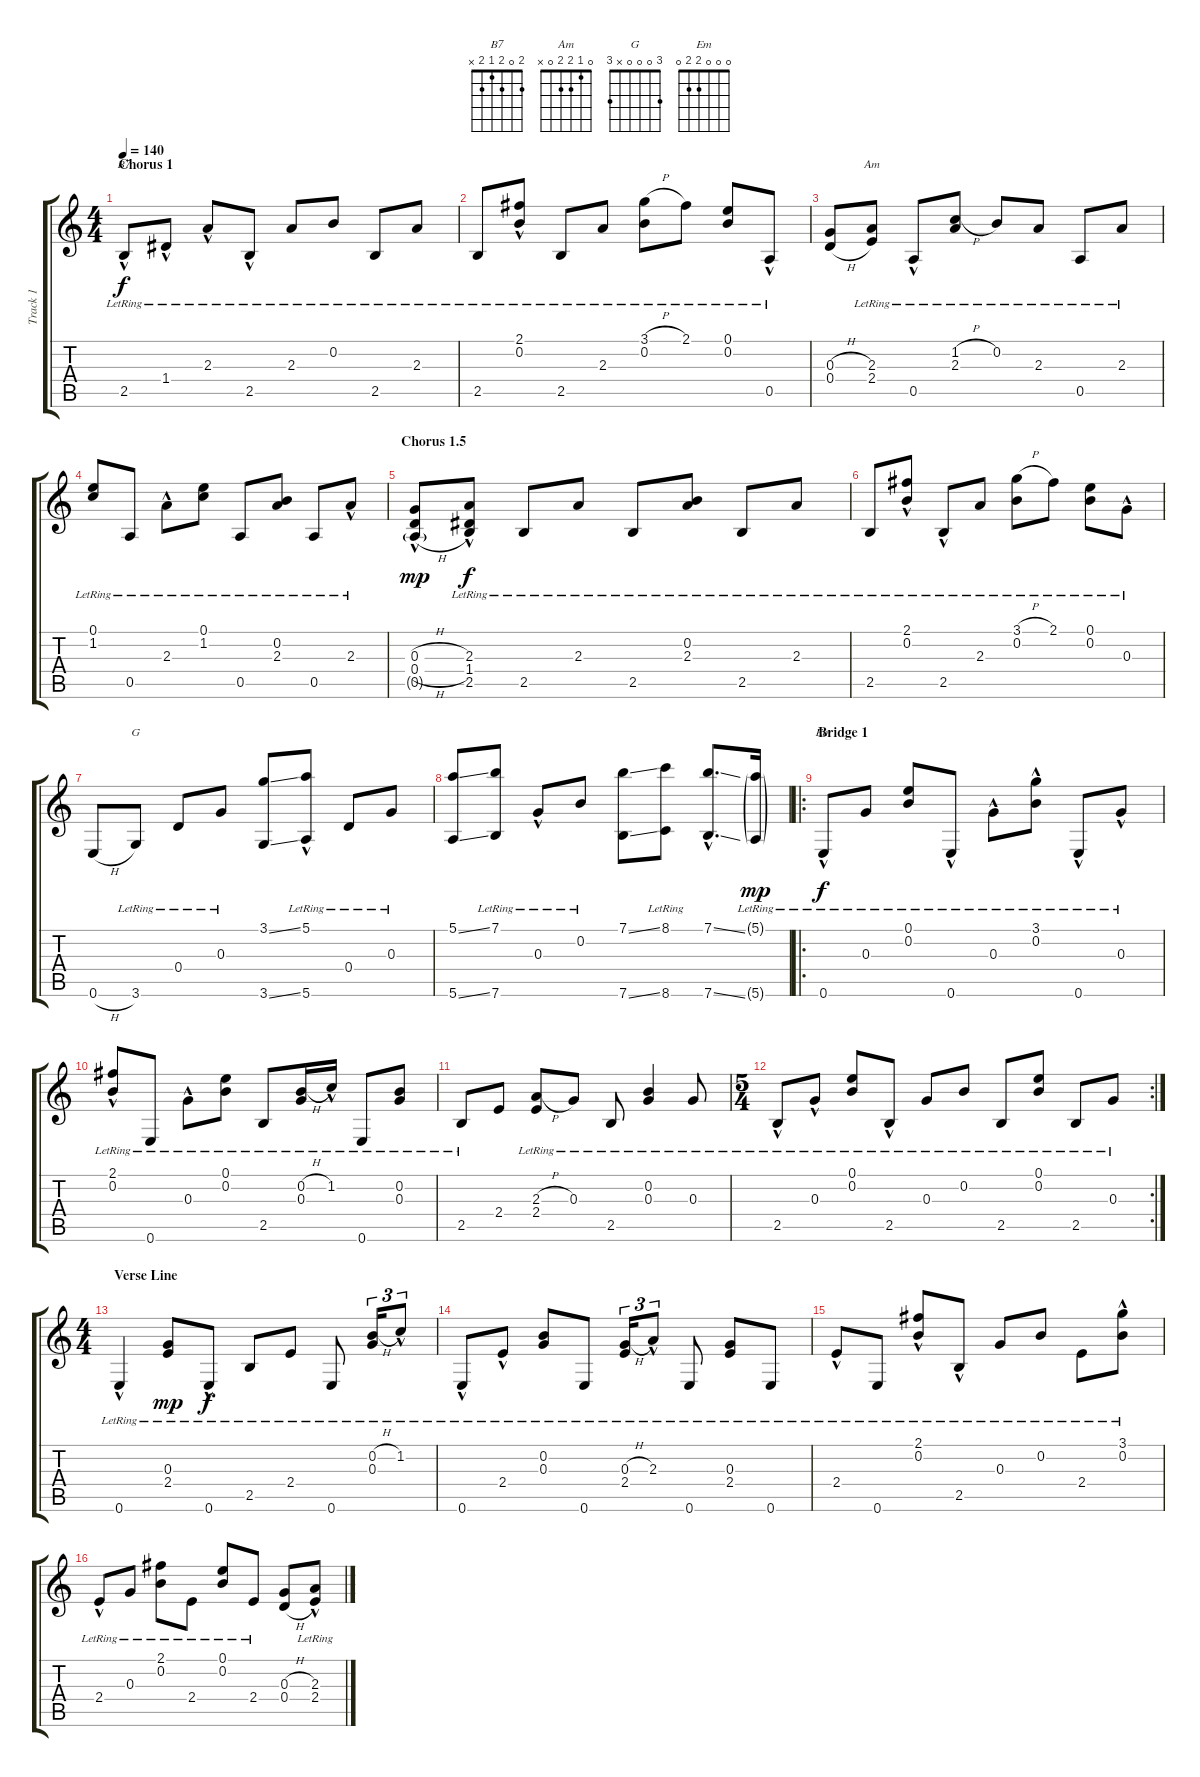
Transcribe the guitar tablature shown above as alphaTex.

\track ("Track 1" "Track 1") {instrument acousticguitarsteel}
\staff {score tabs}
\tuning (E4 B3 G3 D3 A2 E2) {hide}
\chord ("B7" 2 0 2 1 2 x)
\chord ("Am" 0 1 2 2 0 x)
\chord ("G" 3 0 0 0 x 3)
\chord ("Em" 0 0 0 2 2 0)
\ts (4 4)
\section ("" "Chorus 1")
\tempo 140
\clef g2
\ks c
2.5{hac lr}.8{ch "B7" dy f} 1.4{hac lr}.8 2.3{hac lr}.8 2.5{hac lr}.8 2.3{lr}.8 0.2{lr}.8 2.5{lr}.8 2.3{lr}.8 |
2.5{lr}.8 (2.1{hac lr} 0.2{lr}).8 2.5{lr}.8 2.3{lr}.8 (3.1{h} 0.2{lr}).8 2.1{lr}.8 (0.1{lr} 0.2{lr}).8 0.5{hac lr}.8 |
(0.3{h} 0.4{h}).8 (2.3{lr} 2.4{lr}).8{ch "Am"} 0.5{hac lr}.8 (1.2{h} 2.3{lr}).8 0.2{lr}.8 2.3{lr}.8 0.5{lr}.8 2.3{lr}.8 |
(0.1{lr} 1.2{lr}).8 0.5{lr}.8 2.3{hac lr}.8 (0.1{lr} 1.2{lr}).8 0.5{lr}.8 (0.2{lr} 2.3{lr}).8 0.5{lr}.8 2.3{hac lr}.8 |
\section ("" "Chorus 1.5")
(0.3{h} 0.4{h} 0.5{h g hac}).8{dy mp} (2.3 1.4{hac lr} 2.5).8{dy f} 2.5{lr}.8 2.3{lr}.8 2.5{lr}.8 (0.2{lr} 2.3{lr}).8 2.5{lr}.8 2.3{lr}.8 |
2.5{lr}.8 (2.1{hac lr} 0.2{lr}).8 2.5{hac lr}.8 2.3{lr}.8 (3.1{h} 0.2{lr}).8 2.1{lr}.8 (0.1{lr} 0.2{lr}).8 0.3{hac lr}.8 |
0.6{h}.8 3.6{lr}.8{ch "G"} 0.4{lr}.8 0.3{lr}.8 (3.1{ss} 3.6{ss}).8 (5.1{hac lr} 5.6{lr}).8 0.4{lr}.8 0.3{lr}.8 |
(5.1{ss} 5.6{ss}).8 (7.1{lr} 7.6{lr}).8 0.3{hac lr}.8 0.2{lr}.8 (7.1{ss} 7.6{ss}).8 (8.1{lr} 8.6{lr}).8 (7.1{ss hac} 7.6{ss hac}).8{d} (5.1{g lr} 5.6{g lr}).16{dy mp} |
\ro
\section ("" "Bridge 1")
0.6{hac lr}.8{ch "Em" dy f} 0.3{lr}.8 (0.1{lr} 0.2{lr}).8 0.6{hac lr}.8 0.3{hac lr}.8 (3.1{hac lr} 0.2{lr}).8 0.6{hac lr}.8 0.3{hac lr}.8 |
(2.1{hac lr} 0.2{lr}).8 0.6{lr}.8 0.3{hac lr}.8 (0.1{lr} 0.2{lr}).8 2.5{lr}.8 (0.2{h} 0.3{lr}).16 1.2{hac lr}.16 0.6{lr}.8 (0.2{lr} 0.3{lr}).8 |
2.5{lr}.8 2.4.8 (2.3{h} 2.4{lr}).8 0.3{lr}.8 2.5{lr}.8 (0.2{lr} 0.3{lr}).4 0.3{lr}.8 |
\rc 2
\ts (5 4)
2.5{hac lr}.8 0.3{hac lr}.8 (0.1{lr} 0.2{lr}).8 2.5{hac lr}.8 0.3{lr}.8 0.2{lr}.8 2.5{lr}.8 (0.1{lr} 0.2{lr}).8 2.5{lr}.8 0.3{lr}.8 |
\ts (4 4)
\section ("" "Verse Line")
0.6{hac lr}.4 (0.3{lr} 2.4{lr}).8{dy mp} 0.6{hac lr}.8{dy f} 2.5{lr}.8 2.4{lr}.8 0.6{lr}.8 (0.2{h} 0.3{lr}).16{tu (3 2)} 1.2{hac lr}.8{tu (3 2)} |
0.6{hac lr}.8 2.4{hac lr}.8 (0.2{lr} 0.3{lr}).8 0.6{lr}.8 (0.3{h} 2.4{lr}).16{tu (3 2)} 2.3{hac lr}.8{tu (3 2)} 0.6{lr}.8 (0.3{lr} 2.4{lr}).8 0.6{lr}.8 |
2.4{hac lr}.8 0.6{lr}.8 (2.1{lr} 0.2{hac lr}).8 2.5{hac lr}.8 0.3{lr}.8 0.2{lr}.8 2.4{lr}.8 (3.1{hac lr} 0.2{hac lr}).8 |
2.4{hac lr}.8 0.3{lr}.8 (2.1{lr} 0.2{lr}).8 2.4{lr}.8 (0.1{lr} 0.2{lr}).8 2.4{lr}.8 (0.3{h} 0.4{h}).8 (2.3{lr} 2.4{hac lr}).8
